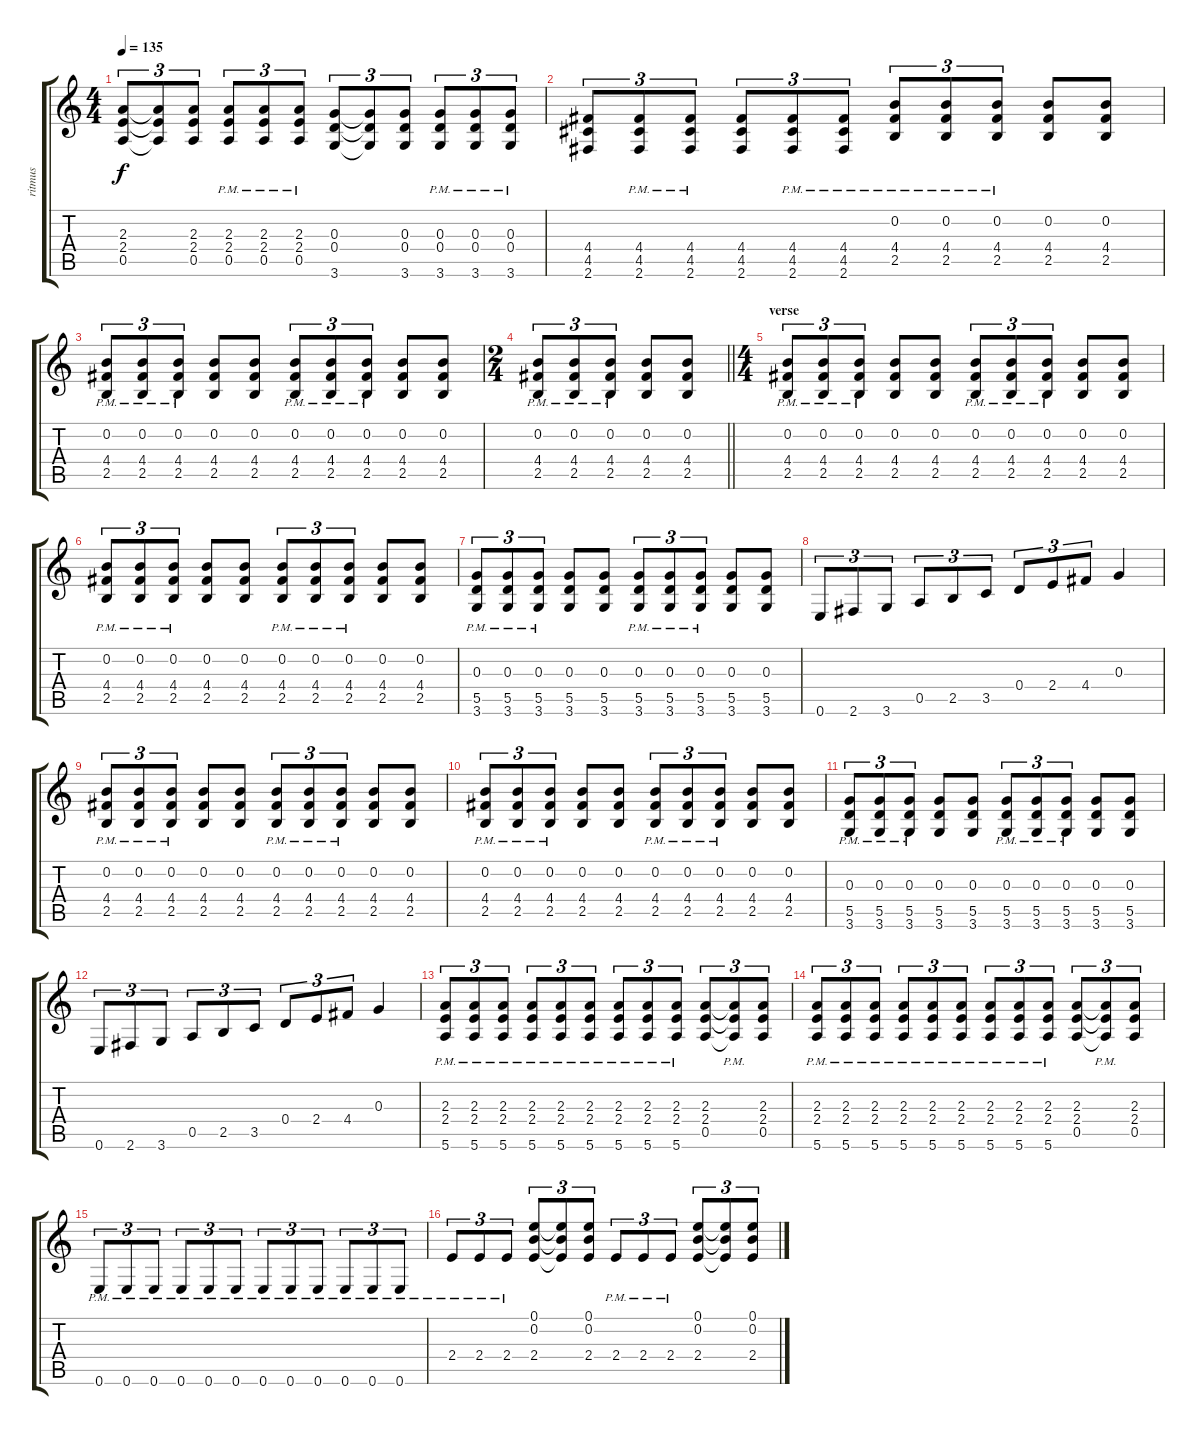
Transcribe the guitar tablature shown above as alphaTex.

\track ("ritmus" "ritmus") {instrument overdrivenguitar}
\staff {score tabs}
\tuning (E4 B3 G3 D3 A2 E2) {hide}
\ts (4 4)
\tempo 135
\clef g2
\ks c
(2.3 2.4 0.5).8{tu (3 2) dy f} (2.3{t} 2.4{t} 0.5{t}).8{tu (3 2)} (2.3 2.4 0.5).8{tu (3 2)} (2.3{pm} 2.4{pm} 0.5{pm}).8{tu (3 2)} (2.3{pm} 2.4{pm} 0.5{pm}).8{tu (3 2)} (2.3{pm} 2.4{pm} 0.5{pm}).8{tu (3 2)} (0.3 0.4 3.6).8{tu (3 2)} (0.3{t} 0.4{t} 3.6{t}).8{tu (3 2)} (0.3 0.4 3.6).8{tu (3 2)} (0.3{pm} 0.4{pm} 3.6{pm}).8{tu (3 2)} (0.3{pm} 0.4{pm} 3.6{pm}).8{tu (3 2)} (0.3{pm} 0.4{pm} 3.6{pm}).8{tu (3 2)} |
(4.4 4.5 2.6).8{tu (3 2)} (4.4{pm} 4.5{pm} 2.6{pm}).8{tu (3 2)} (4.4{pm} 4.5{pm} 2.6{pm}).8{tu (3 2)} (4.4 4.5 2.6).8{tu (3 2)} (4.4{pm} 4.5{pm} 2.6{pm}).8{tu (3 2)} (4.4{pm} 4.5{pm} 2.6{pm}).8{tu (3 2)} (0.2{pm} 4.4{pm} 2.5{pm}).8{tu (3 2)} (0.2{pm} 4.4{pm} 2.5{pm}).8{tu (3 2)} (0.2{pm} 4.4{pm} 2.5{pm}).8{tu (3 2)} (0.2 4.4 2.5).8 (0.2 4.4 2.5).8 |
(0.2{pm} 4.4{pm} 2.5{pm}).8{tu (3 2)} (0.2{pm} 4.4{pm} 2.5{pm}).8{tu (3 2)} (0.2{pm} 4.4{pm} 2.5{pm}).8{tu (3 2)} (0.2 4.4 2.5).8 (0.2 4.4 2.5).8 (0.2{pm} 4.4{pm} 2.5{pm}).8{tu (3 2)} (0.2{pm} 4.4{pm} 2.5{pm}).8{tu (3 2)} (0.2{pm} 4.4{pm} 2.5{pm}).8{tu (3 2)} (0.2 4.4 2.5).8 (0.2 4.4 2.5).8 |
\ts (2 4)
\barLineRight lightlight
(0.2{pm} 4.4{pm} 2.5{pm}).8{tu (3 2)} (0.2{pm} 4.4{pm} 2.5{pm}).8{tu (3 2)} (0.2{pm} 4.4{pm} 2.5{pm}).8{tu (3 2)} (0.2 4.4 2.5).8 (0.2 4.4 2.5).8 |
\ts (4 4)
\section ("" "verse")
(0.2{pm} 4.4{pm} 2.5{pm}).8{tu (3 2)} (0.2{pm} 4.4{pm} 2.5{pm}).8{tu (3 2)} (0.2{pm} 4.4{pm} 2.5{pm}).8{tu (3 2)} (0.2 4.4 2.5).8 (0.2 4.4 2.5).8 (0.2{pm} 4.4{pm} 2.5{pm}).8{tu (3 2)} (0.2{pm} 4.4{pm} 2.5{pm}).8{tu (3 2)} (0.2{pm} 4.4{pm} 2.5{pm}).8{tu (3 2)} (0.2 4.4 2.5).8 (0.2 4.4 2.5).8 |
(0.2{pm} 4.4{pm} 2.5{pm}).8{tu (3 2)} (0.2{pm} 4.4{pm} 2.5{pm}).8{tu (3 2)} (0.2{pm} 4.4{pm} 2.5{pm}).8{tu (3 2)} (0.2 4.4 2.5).8 (0.2 4.4 2.5).8 (0.2{pm} 4.4{pm} 2.5{pm}).8{tu (3 2)} (0.2{pm} 4.4{pm} 2.5{pm}).8{tu (3 2)} (0.2{pm} 4.4{pm} 2.5{pm}).8{tu (3 2)} (0.2 4.4 2.5).8 (0.2 4.4 2.5).8 |
(0.3{pm} 5.5{pm} 3.6{pm}).8{tu (3 2)} (0.3{pm} 5.5{pm} 3.6{pm}).8{tu (3 2)} (0.3{pm} 5.5{pm} 3.6{pm}).8{tu (3 2)} (0.3 5.5 3.6).8 (0.3 5.5 3.6).8 (0.3{pm} 5.5{pm} 3.6{pm}).8{tu (3 2)} (0.3{pm} 5.5{pm} 3.6{pm}).8{tu (3 2)} (0.3{pm} 5.5{pm} 3.6{pm}).8{tu (3 2)} (0.3 5.5 3.6).8 (0.3 5.5 3.6).8 |
0.6.8{tu (3 2)} 2.6.8{tu (3 2)} 3.6.8{tu (3 2)} 0.5.8{tu (3 2)} 2.5.8{tu (3 2)} 3.5.8{tu (3 2)} 0.4.8{tu (3 2)} 2.4.8{tu (3 2)} 4.4.8{tu (3 2)} 0.3.4 |
(0.2{pm} 4.4{pm} 2.5{pm}).8{tu (3 2)} (0.2{pm} 4.4{pm} 2.5{pm}).8{tu (3 2)} (0.2{pm} 4.4{pm} 2.5{pm}).8{tu (3 2)} (0.2 4.4 2.5).8 (0.2 4.4 2.5).8 (0.2{pm} 4.4{pm} 2.5{pm}).8{tu (3 2)} (0.2{pm} 4.4{pm} 2.5{pm}).8{tu (3 2)} (0.2{pm} 4.4{pm} 2.5{pm}).8{tu (3 2)} (0.2 4.4 2.5).8 (0.2 4.4 2.5).8 |
(0.2{pm} 4.4{pm} 2.5{pm}).8{tu (3 2)} (0.2{pm} 4.4{pm} 2.5{pm}).8{tu (3 2)} (0.2{pm} 4.4{pm} 2.5{pm}).8{tu (3 2)} (0.2 4.4 2.5).8 (0.2 4.4 2.5).8 (0.2{pm} 4.4{pm} 2.5{pm}).8{tu (3 2)} (0.2{pm} 4.4{pm} 2.5{pm}).8{tu (3 2)} (0.2{pm} 4.4{pm} 2.5{pm}).8{tu (3 2)} (0.2 4.4 2.5).8 (0.2 4.4 2.5).8 |
(0.3{pm} 5.5{pm} 3.6{pm}).8{tu (3 2)} (0.3{pm} 5.5{pm} 3.6{pm}).8{tu (3 2)} (0.3{pm} 5.5{pm} 3.6{pm}).8{tu (3 2)} (0.3 5.5 3.6).8 (0.3 5.5 3.6).8 (0.3{pm} 5.5{pm} 3.6{pm}).8{tu (3 2)} (0.3{pm} 5.5{pm} 3.6{pm}).8{tu (3 2)} (0.3{pm} 5.5{pm} 3.6{pm}).8{tu (3 2)} (0.3 5.5 3.6).8 (0.3 5.5 3.6).8 |
0.6.8{tu (3 2)} 2.6.8{tu (3 2)} 3.6.8{tu (3 2)} 0.5.8{tu (3 2)} 2.5.8{tu (3 2)} 3.5.8{tu (3 2)} 0.4.8{tu (3 2)} 2.4.8{tu (3 2)} 4.4.8{tu (3 2)} 0.3.4 |
(2.3{pm} 2.4{pm} 5.6{pm}).8{tu (3 2)} (2.3{pm} 2.4{pm} 5.6{pm}).8{tu (3 2)} (2.3{pm} 2.4{pm} 5.6{pm}).8{tu (3 2)} (2.3{pm} 2.4{pm} 5.6{pm}).8{tu (3 2)} (2.3{pm} 2.4{pm} 5.6{pm}).8{tu (3 2)} (2.3{pm} 2.4{pm} 5.6{pm}).8{tu (3 2)} (2.3{pm} 2.4{pm} 5.6{pm}).8{tu (3 2)} (2.3{pm} 2.4{pm} 5.6{pm}).8{tu (3 2)} (2.3{pm} 2.4{pm} 5.6{pm}).8{tu (3 2)} (2.3 2.4 0.5).8{tu (3 2)} (2.3{t} 2.4{t} 0.5{pm t}).8{tu (3 2)} (2.3 2.4 0.5).8{tu (3 2)} |
(2.3{pm} 2.4{pm} 5.6{pm}).8{tu (3 2)} (2.3{pm} 2.4{pm} 5.6{pm}).8{tu (3 2)} (2.3{pm} 2.4{pm} 5.6{pm}).8{tu (3 2)} (2.3{pm} 2.4{pm} 5.6{pm}).8{tu (3 2)} (2.3{pm} 2.4{pm} 5.6{pm}).8{tu (3 2)} (2.3{pm} 2.4{pm} 5.6{pm}).8{tu (3 2)} (2.3{pm} 2.4{pm} 5.6{pm}).8{tu (3 2)} (2.3{pm} 2.4{pm} 5.6{pm}).8{tu (3 2)} (2.3{pm} 2.4{pm} 5.6{pm}).8{tu (3 2)} (2.3 2.4 0.5).8{tu (3 2)} (2.3{t} 2.4{t} 0.5{pm t}).8{tu (3 2)} (2.3 2.4 0.5).8{tu (3 2)} |
0.6{pm}.8{tu (3 2)} 0.6{pm}.8{tu (3 2)} 0.6{pm}.8{tu (3 2)} 0.6{pm}.8{tu (3 2)} 0.6{pm}.8{tu (3 2)} 0.6{pm}.8{tu (3 2)} 0.6{pm}.8{tu (3 2)} 0.6{pm}.8{tu (3 2)} 0.6{pm}.8{tu (3 2)} 0.6{pm}.8{tu (3 2)} 0.6{pm}.8{tu (3 2)} 0.6{pm}.8{tu (3 2)} |
2.4{pm}.8{tu (3 2)} 2.4{pm}.8{tu (3 2)} 2.4{pm}.8{tu (3 2)} (0.1 0.2 2.4).8{tu (3 2)} (0.1{t} 0.2{t} 2.4{t}).8{tu (3 2)} (0.1 0.2 2.4).8{tu (3 2)} 2.4{pm}.8{tu (3 2)} 2.4{pm}.8{tu (3 2)} 2.4{pm}.8{tu (3 2)} (0.1 0.2 2.4).8{tu (3 2)} (0.1{t} 0.2{t} 2.4{t}).8{tu (3 2)} (0.1 0.2 2.4).8{tu (3 2)}
